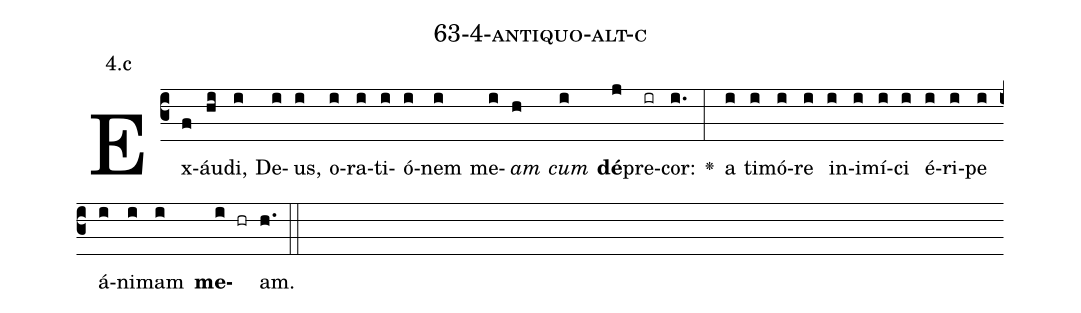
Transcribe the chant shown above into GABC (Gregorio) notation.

name: 63-4-antiquo-alt-c;
annotation: 4.c;
%%
(c3)Ex(f)áu(hi)di,(i) De(i)us,(i) o(i)ra(i)ti(i)ó(i)nem(i) me(i)<i>am</i>(h) <i>cum</i>(i) <b>dé</b>(j)pre(ir)cor:(i.) <v>\greheightstar</v>(:) a(i) ti(i)mó(i)re(i) in(i)i(i)mí(i)ci(i) é(i)ri(i)pe(i) á(i)ni(i)mam(i) <b>me</b>(i hr)am.(h.) (::)


%E(i) u(i) o(i) u(i) a(i) e.(h.) (::)
